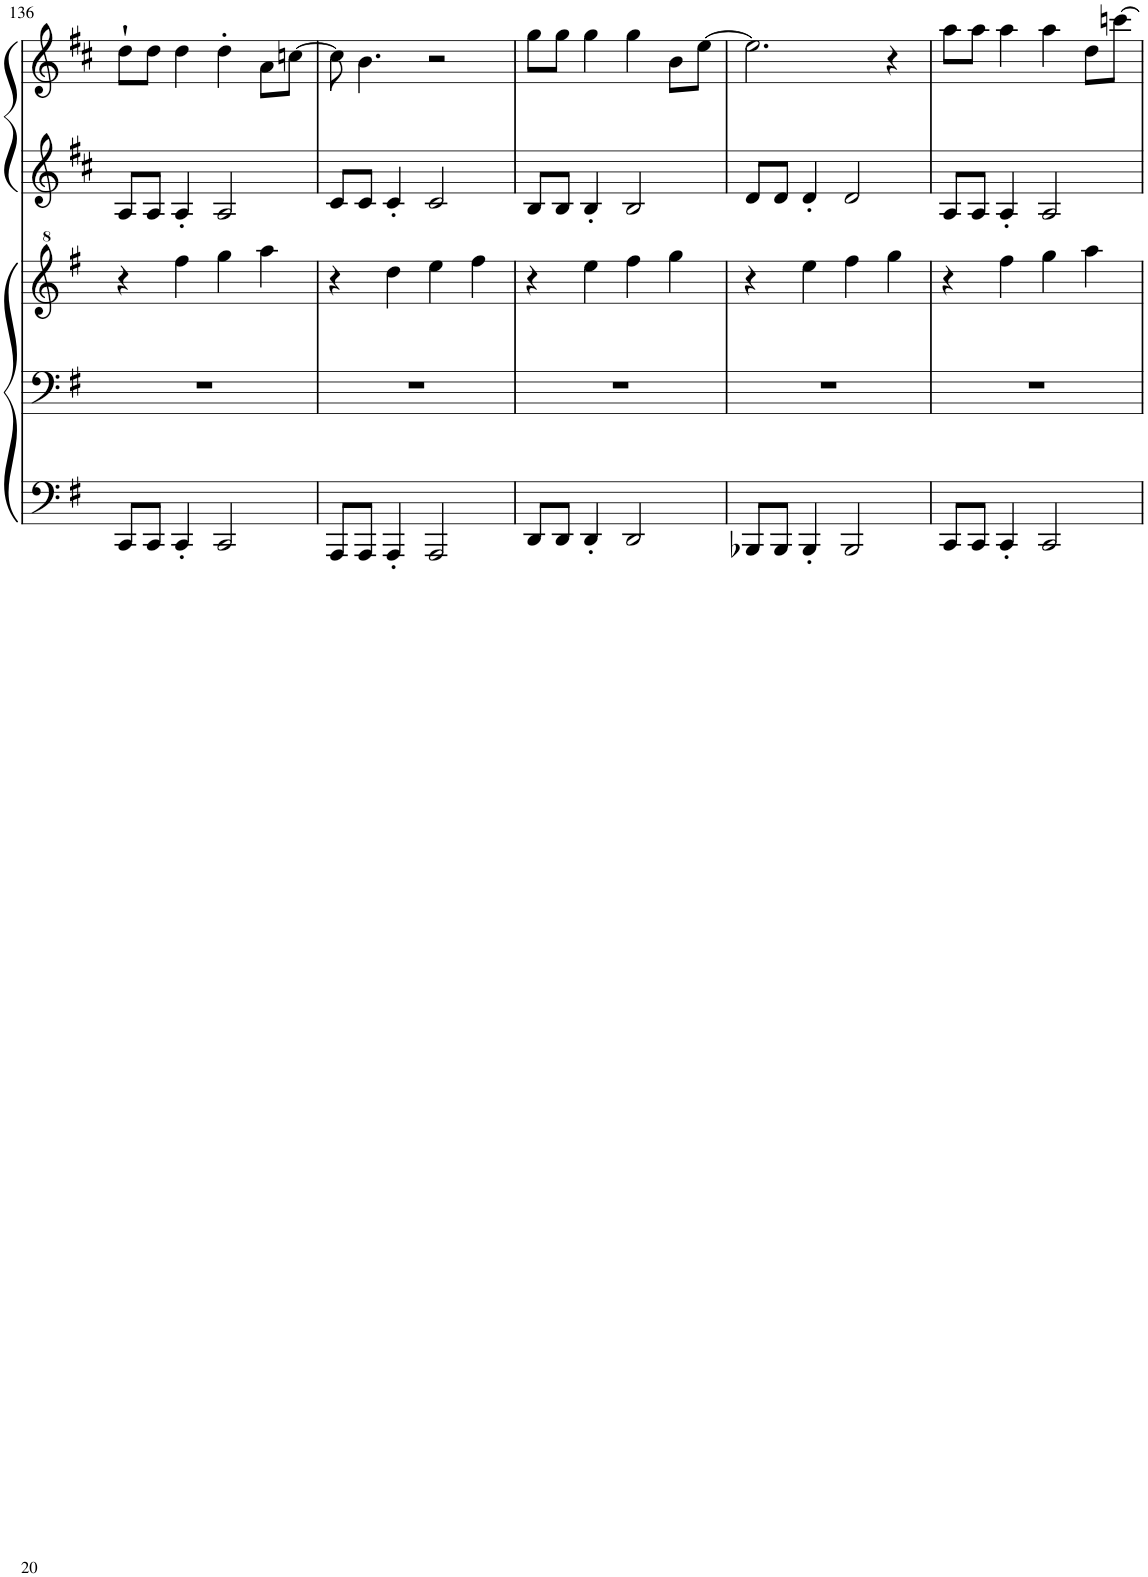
**kern	**kern	**kern	**kern	**kern
*part2	*part2	*part2	*part1	*part1
*staff5	*staff4	*staff3	*staff2	*staff1
!!LO:PB:g=z
*clefF4	*clefF4	*clefG^2	*clefG2	*clefG2
*k[f#]	*k[f#]	*k[f#]	*k[f#c#]	*k[f#c#]
*M2/2	*M2/2	*M2/2	*M2/2	*M2/2
=136	=136	=136	=136	=136
8CC/L	1r	4r	8A/L	8dd`\L
8CC/J	.	.	8A/J	8dd\J
4CC'/	.	4fff#\	4A'/	4dd\
2CC/	.	4ggg\	2A/	4dd'\
.	.	4aaa\	.	8a\L
.	.	.	.	[>8ccn\J
=137	=137	=137	=137	=137
8AAA/L	1r	4r	8c#/L	8cc\]
8AAA/J	.	.	8c#/J	4.b\
4AAA'/	.	4ddd\	4c#'/	.
2AAA/	.	4eee\	2c#/	2r
.	.	4fff#\	.	.
=138	=138	=138	=138	=138
8DD/L	1r	4r	8B/L	8gg\L
8DD/J	.	.	8B/J	8gg\J
4DD'/	.	4eee\	4B'/	4gg\
2DD/	.	4fff#\	2B/	4gg\
.	.	4ggg\	.	8b\L
.	.	.	.	[>8ee\J
=139	=139	=139	=139	=139
8BBB-X/L	1r	4r	8d/L	2.ee\]
8BBB-/J	.	.	8d/J	.
4BBB-'/	.	4eee\	4d'/	.
2BBB-/	.	4fff#\	2d/	.
.	.	4ggg\	.	4r
=140	=140	=140	=140	=140
8CC/L	1r	4r	8A/L	8aa\L
8CC/J	.	.	8A/J	8aa\J
4CC'/	.	4fff#\	4A'/	4aa\
2CC/	.	4ggg\	2A/	4aa\
.	.	4aaa\	.	8dd\L
.	.	.	.	[>8cccn\J
=	=	=	=	=
*-	*-	*-	*-	*-
